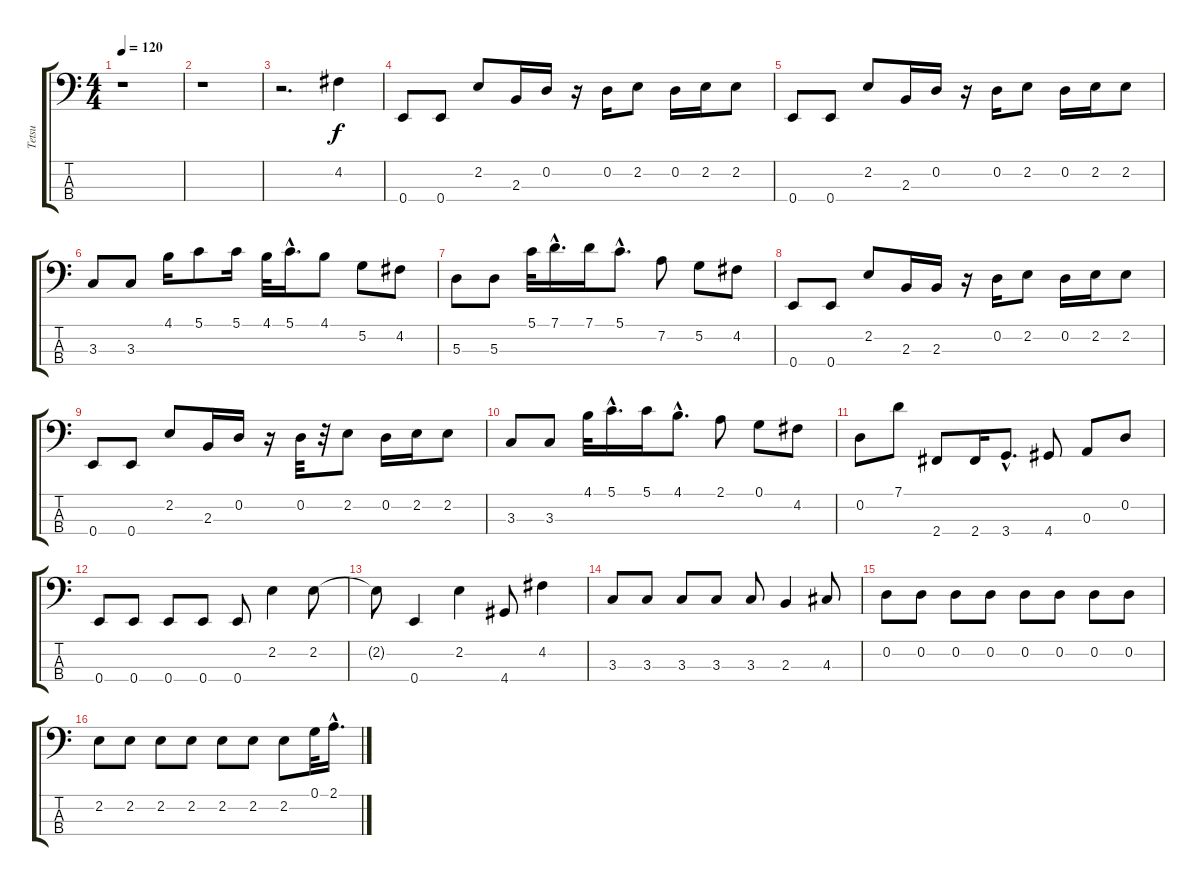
\track ("Tetsu" "Tetsu") {instrument slapbass1}
\staff {score tabs}
\tuning (G2 D2 A1 E1) {hide}
\ts (4 4)
\tempo 120
\clef f4
\ks c
r.1{dy f instrument slapbass1} |
r.1 |
r.2{d} 4.2.4 |
0.4.8 0.4.8 2.2.8 2.3.16 0.2.16 r.16 0.2.16 2.2.8 0.2.16 2.2.16 2.2.8 |
0.4.8 0.4.8 2.2.8 2.3.16 0.2.16 r.16 0.2.16 2.2.8 0.2.16 2.2.16 2.2.8 |
3.3.8 3.3.8 4.1.16 5.1.8 5.1.16 4.1.32 5.1{hac}.16{d} 4.1.8 5.2.8 4.2.8 |
5.3.8 5.3.8 5.1.32 7.1{hac}.16{d} 7.1.16 5.1{hac}.8{d} 7.2.8 5.2.8 4.2.8 |
0.4.8 0.4.8 2.2.8 2.3.16 2.3.16 r.16 0.2.16 2.2.8 0.2.16 2.2.16 2.2.8 |
0.4.8 0.4.8 2.2.8 2.3.16 0.2.16 r.16 0.2.32 r.32 2.2.8 0.2.16 2.2.16 2.2.8 |
3.3.8 3.3.8 4.1.32 5.1{hac}.16{d} 5.1.16 4.1{hac}.8{d} 2.1.8 0.1.8 4.2.8 |
0.2.8 7.1.8 2.4.8 2.4.16 3.4{hac}.8{d} 4.4.8 0.3.8 0.2.8 |
0.4.8 0.4.8 0.4.8 0.4.8 0.4.8 2.2.4 2.2.8 |
2.2{t}.8 0.4.4 2.2.4 4.4.8 4.2.4 |
3.3.8 3.3.8 3.3.8 3.3.8 3.3.8 2.3.4 4.3.8 |
0.2.8 0.2.8 0.2.8 0.2.8 0.2.8 0.2.8 0.2.8 0.2.8 |
2.2.8 2.2.8 2.2.8 2.2.8 2.2.8 2.2.8 2.2.8 0.1.32 2.1{hac}.16{d}
